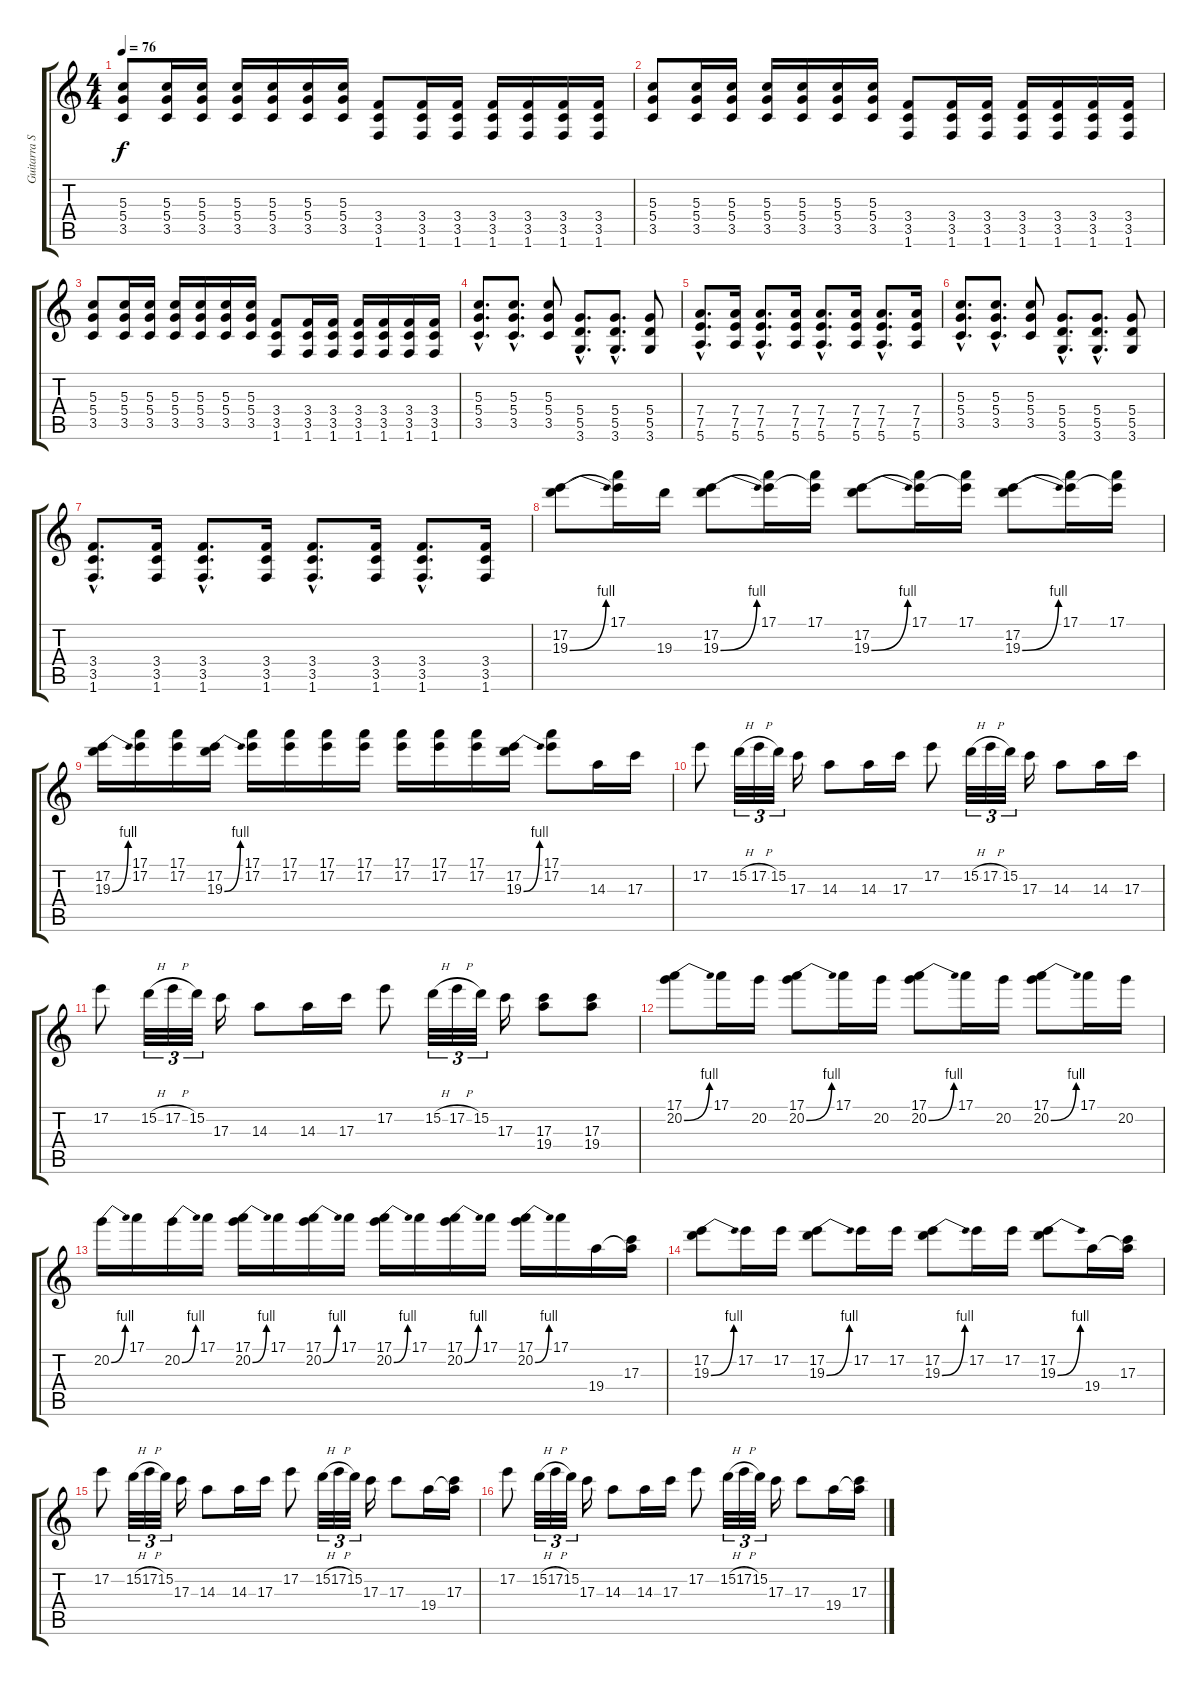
\track ("Guitarra Solo (Yves Passarell)" "Guitarra S") {instrument overdrivenguitar}
\staff {score tabs}
\tuning (E4 B3 G3 D3 A2 E2) {hide}
\ts (4 4)
\tempo 76
\clef g2
\ks c
(5.3 5.4 3.5).8{dy f} (5.3 5.4 3.5).16 (5.3 5.4 3.5).16 (5.3 5.4 3.5).16 (5.3 5.4 3.5).16 (5.3 5.4 3.5).16 (5.3 5.4 3.5).16 (3.4 3.5 1.6).8 (3.4 3.5 1.6).16 (3.4 3.5 1.6).16 (3.4 3.5 1.6).16 (3.4 3.5 1.6).16 (3.4 3.5 1.6).16 (3.4 3.5 1.6).16 |
(5.3 5.4 3.5).8 (5.3 5.4 3.5).16 (5.3 5.4 3.5).16 (5.3 5.4 3.5).16 (5.3 5.4 3.5).16 (5.3 5.4 3.5).16 (5.3 5.4 3.5).16 (3.4 3.5 1.6).8 (3.4 3.5 1.6).16 (3.4 3.5 1.6).16 (3.4 3.5 1.6).16 (3.4 3.5 1.6).16 (3.4 3.5 1.6).16 (3.4 3.5 1.6).16 |
(5.3 5.4 3.5).8 (5.3 5.4 3.5).16 (5.3 5.4 3.5).16 (5.3 5.4 3.5).16 (5.3 5.4 3.5).16 (5.3 5.4 3.5).16 (5.3 5.4 3.5).16 (3.4 3.5 1.6).8 (3.4 3.5 1.6).16 (3.4 3.5 1.6).16 (3.4 3.5 1.6).16 (3.4 3.5 1.6).16 (3.4 3.5 1.6).16 (3.4 3.5 1.6).16 |
(5.3{hac} 5.4{hac} 3.5{hac}).8{d} (5.3{hac} 5.4{hac} 3.5{hac}).8{d} (5.3 5.4 3.5).8 (5.4{hac} 5.5{hac} 3.6{hac}).8{d} (5.4{hac} 5.5{hac} 3.6{hac}).8{d} (5.4 5.5 3.6).8 |
(7.4{hac} 7.5{hac} 5.6{hac}).8{d} (7.4 7.5 5.6).16 (7.4{hac} 7.5{hac} 5.6{hac}).8{d} (7.4 7.5 5.6).16 (7.4{hac} 7.5{hac} 5.6{hac}).8{d} (7.4 7.5 5.6).16 (7.4{hac} 7.5{hac} 5.6{hac}).8{d} (7.4 7.5 5.6).16 |
(5.3{hac} 5.4{hac} 3.5{hac}).8{d} (5.3{hac} 5.4{hac} 3.5{hac}).8{d} (5.3 5.4 3.5).8 (5.4{hac} 5.5{hac} 3.6{hac}).8{d} (5.4{hac} 5.5{hac} 3.6{hac}).8{d} (5.4 5.5 3.6).8 |
(3.4{hac} 3.5{hac} 1.6{hac}).8{d} (3.4 3.5 1.6).16 (3.4{hac} 3.5{hac} 1.6{hac}).8{d} (3.4 3.5 1.6).16 (3.4{hac} 3.5{hac} 1.6{hac}).8{d} (3.4 3.5 1.6).16 (3.4{hac} 3.5{hac} 1.6{hac}).8{d} (3.4 3.5 1.6).16 |
(17.2 19.3{be (bend 0 0 60 4)}).8{volume 16 balance 8} (17.1 17.2{t}).16 19.3.16 (17.2 19.3{be (bend 0 0 60 4)}).8 (17.1 17.2{t}).16 (17.1 17.2{t}).16 (17.2 19.3{be (bend 0 0 60 4)}).8 (17.1 17.2{t}).16 (17.1 17.2{t}).16 (17.2 19.3{be (bend 0 0 60 4)}).8 (17.1 17.2{t}).16 (17.1 17.2{t}).16 |
(17.2 19.3{be (bend 0 0 60 4)}).16 (17.1 17.2).16 (17.1 17.2).16 (17.2 19.3{be (bend 0 0 60 4)}).16 (17.1 17.2).16 (17.1 17.2).16 (17.1 17.2).16 (17.1 17.2).16 (17.1 17.2).16 (17.1 17.2).16 (17.1 17.2).16 (17.2 19.3{be (bend 0 0 60 4)}).16 (17.1 17.2).8 14.3.16 17.3.16 |
17.2.8 15.2{h}.32{tu (3 2)} 17.2{h}.32{tu (3 2)} 15.2.32{tu (3 2)} 17.3.16 14.3.8 14.3.16 17.3.16 17.2.8 15.2{h}.32{tu (3 2)} 17.2{h}.32{tu (3 2)} 15.2.32{tu (3 2)} 17.3.16 14.3.8 14.3.16 17.3.16 |
17.2.8 15.2{h}.32{tu (3 2)} 17.2{h}.32{tu (3 2)} 15.2.32{tu (3 2)} 17.3.16 14.3.8 14.3.16 17.3.16 17.2.8 15.2{h}.32{tu (3 2)} 17.2{h}.32{tu (3 2)} 15.2.32{tu (3 2)} 17.3.16 (17.3 19.4).8 (17.3 19.4).8 |
(17.1 20.2{be (bend 0 0 60 4)}).8 17.1.16 20.2.16 (17.1 20.2{be (bend 0 0 60 4)}).8 17.1.16 20.2.16 (17.1 20.2{be (bend 0 0 60 4)}).8 17.1.16 20.2.16 (17.1 20.2{be (bend 0 0 60 4)}).8 17.1.16 20.2.16 |
20.2{be (bend 0 0 60 4)}.16 17.1.16 20.2{be (bend 0 0 60 4)}.16 17.1.16 (17.1 20.2{be (bend 0 0 60 4)}).16 17.1.16 (17.1 20.2{be (bend 0 0 60 4)}).16 17.1.16 (17.1 20.2{be (bend 0 0 60 4)}).16 17.1.16 (17.1 20.2{be (bend 0 0 60 4)}).16 17.1.16 (17.1 20.2{be (bend 0 0 60 4)}).16 17.1.16 19.4.16 (17.3 19.4{t}).16 |
(17.2 19.3{be (bend 0 0 60 4)}).8 17.2.16 17.2.16 (17.2 19.3{be (bend 0 0 60 4)}).8 17.2.16 17.2.16 (17.2 19.3{be (bend 0 0 60 4)}).8 17.2.16 17.2.16 (17.2 19.3{be (bend 0 0 60 4)}).8 19.4.16 (17.3 19.4{t}).16 |
17.2.8 15.2{h}.32{tu (3 2)} 17.2{h}.32{tu (3 2)} 15.2.32{tu (3 2)} 17.3.16 14.3.8 14.3.16 17.3.16 17.2.8 15.2{h}.32{tu (3 2)} 17.2{h}.32{tu (3 2)} 15.2.32{tu (3 2)} 17.3.16 17.3.8 19.4.16 (17.3 19.4{t}).16 |
17.2.8{volume 0} 15.2{h}.32{tu (3 2)} 17.2{h}.32{tu (3 2)} 15.2.32{tu (3 2)} 17.3.16 14.3.8 14.3.16 17.3.16 17.2.8 15.2{h}.32{tu (3 2)} 17.2{h}.32{tu (3 2)} 15.2.32{tu (3 2)} 17.3.16 17.3.8 19.4.16 (17.3 19.4{t}).16
